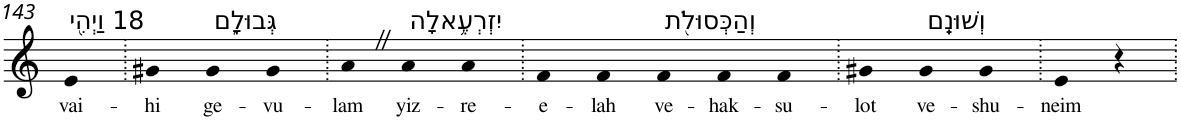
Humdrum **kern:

**kern	**text
*part1	*part1
*staff1	*staff1
*I"Piano	*
*I'Pno	*
!!LO:PB:g=z
*clefG2	*
*k[]	*
=143	=143
!LO:TX:a:t=18 וַיְהִ֖י	!
!	!LO:LY:b
4e	vai-
=144.	=144.
!	!LO:LY:b
4g#X	-hi
!LO:TX:a:t=גְּבוּלָ֑ם	!
!	!LO:LY:b
4g#	ge-
!	!LO:LY:b
4g#	-vu-
=145.	=145.
!	!LO:LY:b
4aZ	-lam
!LO:TX:a:t=יִזְרְעֶ֥אלָה	!
!	!LO:LY:b
4a	yiz-
!	!LO:LY:b
4a	-re-
=146.	=146.
!	!LO:LY:b
4f	-e-
!	!LO:LY:b
4f	-lah
!LO:TX:a:t=וְהַכְּסוּלֹ֖ת	!
!	!LO:LY:b
4f	ve-
!	!LO:LY:b
4f	-hak-
!	!LO:LY:b
4f	-su-
=147.	=147.
!	!LO:LY:b
4g#X	-lot
!LO:TX:a:t=וְשׁוּנֵֽם	!
!	!LO:LY:b
4g#	ve-
!	!LO:LY:b
4g#	-shu-
=148.	=148.
!	!LO:LY:b
4e	-neim
4r	.
=.	=.
*-	*-
